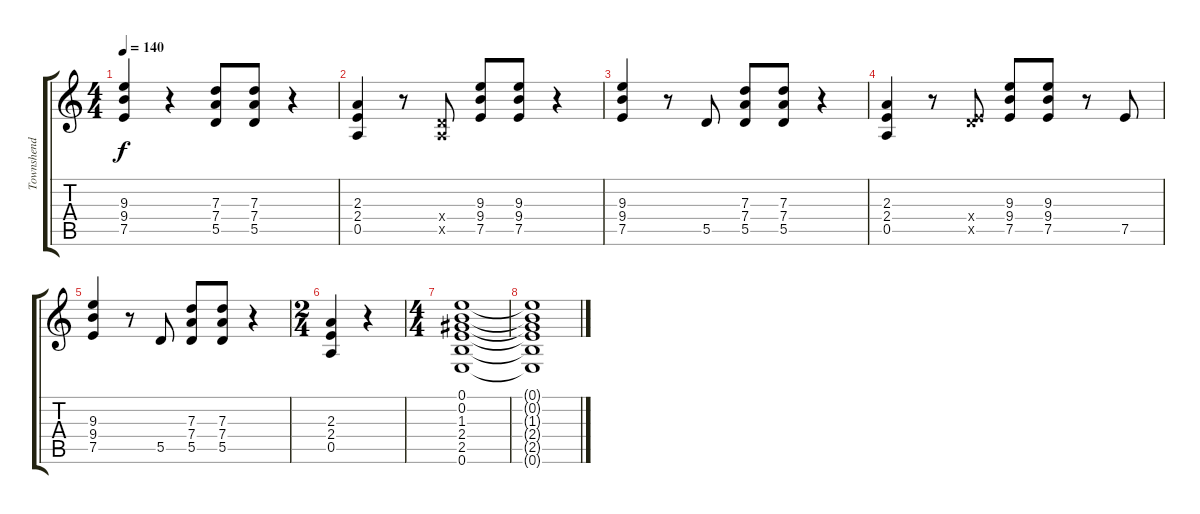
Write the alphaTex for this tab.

\track ("Townshend" "Townshend") {instrument distortionguitar}
\staff {score tabs}
\tuning (E4 B3 G3 D3 A2 E2) {hide}
\ts (4 4)
\tempo 140
\clef g2
\ks c
(9.3 9.4 7.5).4{dy f} r.4 (7.3 7.4 5.5).8 (7.3 7.4 5.5).8 r.4 |
(2.3 2.4 0.5).4 r.8 (0.4{x} 0.5{x}).8 (9.3 9.4 7.5).8 (9.3 9.4 7.5).8 r.4 |
(9.3 9.4 7.5).4 r.8 5.5.8 (7.3 7.4 5.5).8 (7.3 7.4 5.5).8 r.4 |
(2.3 2.4 0.5).4 r.8 (0.4{x} 7.5{x}).8 (9.3 9.4 7.5).8 (9.3 9.4 7.5).8 r.8 7.5.8 |
(9.3 9.4 7.5).4 r.8 5.5.8 (7.3 7.4 5.5).8 (7.3 7.4 5.5).8 r.4 |
\ts (2 4)
(2.3 2.4 0.5).4 r.4 |
\ts (4 4)
(0.1 0.2 1.3 2.4 2.5 0.6).1 |
(0.1{t} 0.2{t} 1.3{t} 2.4{t} 2.5{t} 0.6{t}).1
